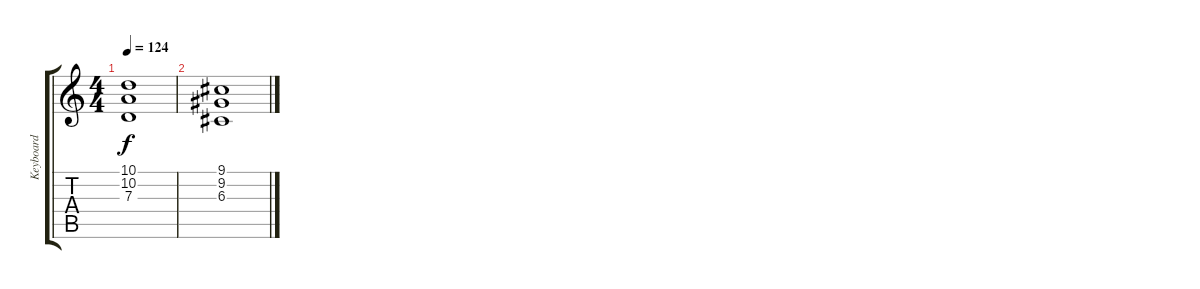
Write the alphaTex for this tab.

\track ("Keyboard" "Keyboard") {instrument synthvoice}
\staff {score tabs}
\tuning (E4 B3 G3 D3 A2 E2) {hide}
\ts (4 4)
\tempo 124
\clef g2
\ks c
(10.1 10.2 7.3).1{dy f} |
(9.1 9.2 6.3).1
